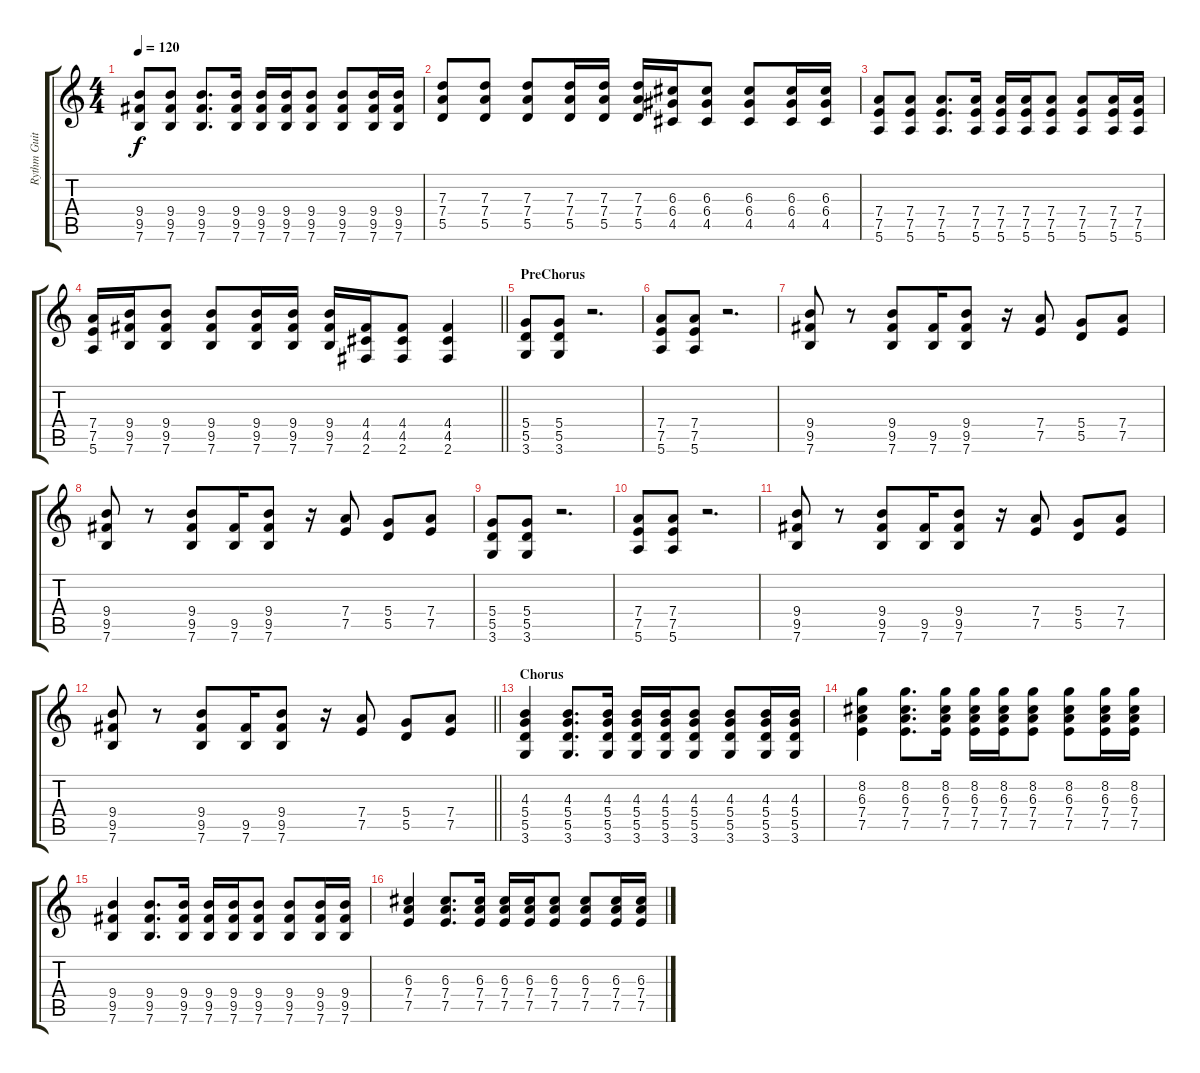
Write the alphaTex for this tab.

\track ("Rythm Guitar" "Rythm Guit") {instrument overdrivenguitar}
\staff {score tabs}
\tuning (E4 B3 G3 D3 A2 E2) {hide}
\ts (4 4)
\tempo 120
\clef g2
\ks c
(9.4 9.5 7.6).8{dy f} (9.4 9.5 7.6).8 (9.4 9.5 7.6).8{d} (9.4 9.5 7.6).16 (9.4 9.5 7.6).16 (9.4 9.5 7.6).16 (9.4 9.5 7.6).8 (9.4 9.5 7.6).8 (9.4 9.5 7.6).16 (9.4 9.5 7.6).16 |
(7.3 7.4 5.5).8 (7.3 7.4 5.5).8 (7.3 7.4 5.5).8 (7.3 7.4 5.5).16 (7.3 7.4 5.5).16 (7.3 7.4 5.5).16 (6.3 6.4 4.5).16 (6.3 6.4 4.5).8 (6.3 6.4 4.5).8 (6.3 6.4 4.5).16 (6.3 6.4 4.5).16 |
(7.4 7.5 5.6).8 (7.4 7.5 5.6).8 (7.4 7.5 5.6).8{d} (7.4 7.5 5.6).16 (7.4 7.5 5.6).16 (7.4 7.5 5.6).16 (7.4 7.5 5.6).8 (7.4 7.5 5.6).8 (7.4 7.5 5.6).16 (7.4 7.5 5.6).16 |
\barLineRight lightlight
(7.4 7.5 5.6).16 (9.4 9.5 7.6).16 (9.4 9.5 7.6).8 (9.4 9.5 7.6).8 (9.4 9.5 7.6).16 (9.4 9.5 7.6).16 (9.4 9.5 7.6).16 (4.4 4.5 2.6).16 (4.4 4.5 2.6).8 (4.4 4.5 2.6).4 |
\section ("" "PreChorus")
(5.4 5.5 3.6).8 (5.4 5.5 3.6).8 r.2{d} |
(7.4 7.5 5.6).8 (7.4 7.5 5.6).8 r.2{d} |
(9.4 9.5 7.6).8 r.8 (9.4 9.5 7.6).8 (9.5 7.6).16 (9.4 9.5 7.6).8 r.16 (7.4 7.5).8 (5.4 5.5).8 (7.4 7.5).8 |
(9.4 9.5 7.6).8 r.8 (9.4 9.5 7.6).8 (9.5 7.6).16 (9.4 9.5 7.6).8 r.16 (7.4 7.5).8 (5.4 5.5).8 (7.4 7.5).8 |
(5.4 5.5 3.6).8 (5.4 5.5 3.6).8 r.2{d} |
(7.4 7.5 5.6).8 (7.4 7.5 5.6).8 r.2{d} |
(9.4 9.5 7.6).8 r.8 (9.4 9.5 7.6).8 (9.5 7.6).16 (9.4 9.5 7.6).8 r.16 (7.4 7.5).8 (5.4 5.5).8 (7.4 7.5).8 |
\barLineRight lightlight
(9.4 9.5 7.6).8 r.8 (9.4 9.5 7.6).8 (9.5 7.6).16 (9.4 9.5 7.6).8 r.16 (7.4 7.5).8 (5.4 5.5).8 (7.4 7.5).8 |
\section ("" "Chorus")
(4.3 5.4 5.5 3.6).4 (4.3 5.4 5.5 3.6).8{d} (4.3 5.4 5.5 3.6).16 (4.3 5.4 5.5 3.6).16 (4.3 5.4 5.5 3.6).16 (4.3 5.4 5.5 3.6).8 (4.3 5.4 5.5 3.6).8 (4.3 5.4 5.5 3.6).16 (4.3 5.4 5.5 3.6).16 |
(8.2 6.3 7.4 7.5).4 (8.2 6.3 7.4 7.5).8{d} (8.2 6.3 7.4 7.5).16 (8.2 6.3 7.4 7.5).16 (8.2 6.3 7.4 7.5).16 (8.2 6.3 7.4 7.5).8 (8.2 6.3 7.4 7.5).8 (8.2 6.3 7.4 7.5).16 (8.2 6.3 7.4 7.5).16 |
(9.4 9.5 7.6).4 (9.4 9.5 7.6).8{d} (9.4 9.5 7.6).16 (9.4 9.5 7.6).16 (9.4 9.5 7.6).16 (9.4 9.5 7.6).8 (9.4 9.5 7.6).8 (9.4 9.5 7.6).16 (9.4 9.5 7.6).16 |
(6.3 7.4 7.5).4 (6.3 7.4 7.5).8{d} (6.3 7.4 7.5).16 (6.3 7.4 7.5).16 (6.3 7.4 7.5).16 (6.3 7.4 7.5).8 (6.3 7.4 7.5).8 (6.3 7.4 7.5).16 (6.3 7.4 7.5).16
